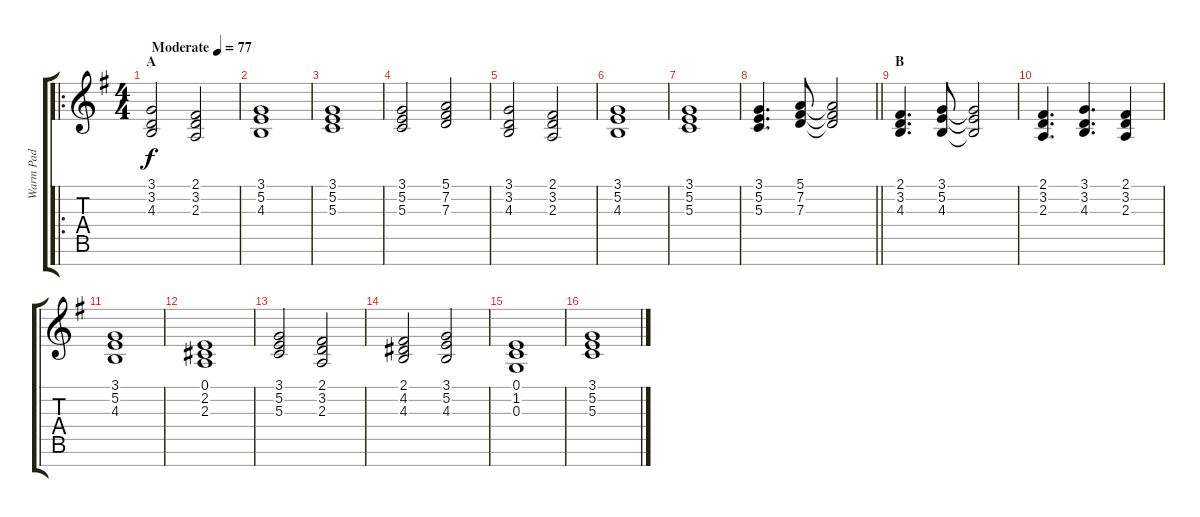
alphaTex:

\track ("Warm Pad" "Warm Pad") {instrument pad2warm}
\staff {score tabs}
\tuning (E4 B3 G3 D3 A2 E2 B1) {hide}
\ro
\ts (4 4)
\section ("" "A")
\tempo (77 "Moderate")
\clef g2
\ks g
(3.1 3.2 4.3).2{dy f volume 6 instrument pad2warm} (2.1 3.2 2.3).2 |
(3.1 5.2 4.3).1 |
(3.1 5.2 5.3).1 |
(3.1 5.2 5.3).2 (5.1 7.2 7.3).2 |
(3.1 3.2 4.3).2 (2.1 3.2 2.3).2 |
(3.1 5.2 4.3).1 |
(3.1 5.2 5.3).1 |
\barLineRight lightlight
(3.1 5.2 5.3).4{d} (5.1 7.2 7.3).8 (5.1{t} 7.2{t} 7.3{t}).2 |
\section ("" "B")
(2.1 3.2 4.3).4{d} (3.1 5.2 4.3).8 (3.1{t} 5.2{t} 4.3{t}).2 |
(2.1 3.2 2.3).4{d} (3.1 3.2 4.3).4{d} (2.1 3.2 2.3).4 |
(3.1 5.2 4.3).1 |
(0.1 2.2 2.3).1 |
(3.1 5.2 5.3).2 (2.1 3.2 2.3).2 |
(2.1 4.2 4.3).2 (3.1 5.2 4.3).2 |
(0.1 1.2 0.3).1 |
(3.1 5.2 5.3).1
